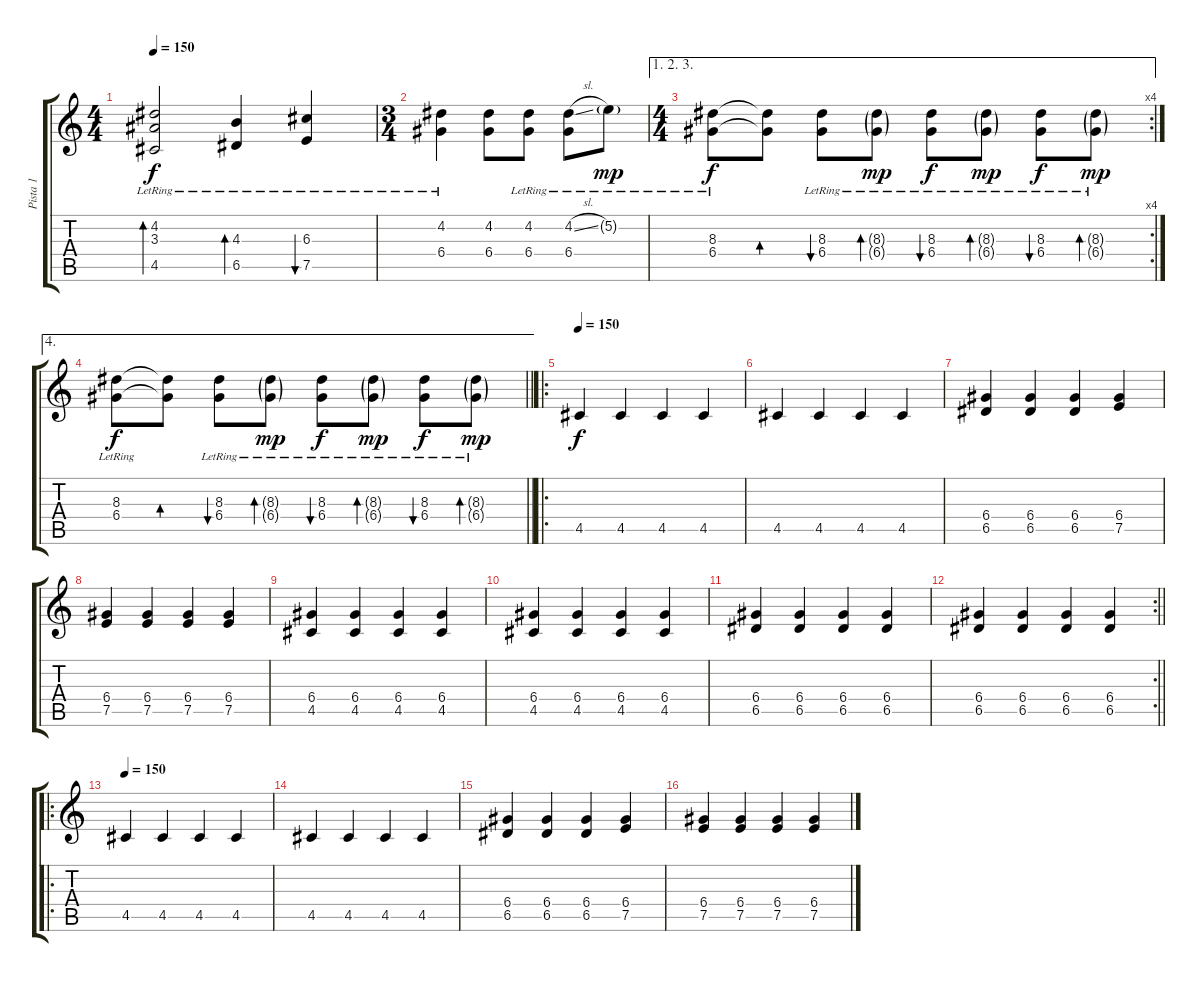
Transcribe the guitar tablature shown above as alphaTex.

\track ("Pista 1" "Pista 1") {instrument electricguitarmuted}
\staff {score tabs}
\tuning (E4 B3 G3 D3 A2 E2) {hide}
\ts (4 4)
\tempo 150
\clef g2
\ks c
(4.2{lr} 3.3{lr} 4.5{lr}).2{bd 60 dy f} (4.3{lr} 6.5{lr}).4{bd 60} (6.3{lr} 7.5{lr}).4{bu 60} |
\ts (3 4)
(4.2{lr} 6.4{lr}).4 (4.2 6.4).8 (4.2{lr} 6.4{lr}).8 (4.2{sl lr} 6.4{lr}).8 5.2{g lr}.8{dy mp} |
\ae (1 2 3)
\rc 4
\ts (4 4)
(8.3 6.4{lr}).8{dy f} (8.3{t} 6.4{t}).8{bd 60} (8.3 6.4{lr}).8{bu 60} (8.3{g lr} 6.4{g lr}).8{bd 60 dy mp} (8.3{lr} 6.4{lr}).8{bu 60 dy f} (8.3{g} 6.4{g lr}).8{bd 60 dy mp} (8.3{lr} 6.4{lr}).8{bu 60 dy f} (8.3{g lr} 6.4{g lr}).8{bd 60 dy mp} |
\ae 4
\barLineRight lightlight
(8.3 6.4{lr}).8{dy f} (8.3{t} 6.4{t}).8{bd 60} (8.3 6.4{lr}).8{bu 60} (8.3{g lr} 6.4{g lr}).8{bd 60 dy mp} (8.3{lr} 6.4{lr}).8{bu 60 dy f} (8.3{g} 6.4{g lr}).8{bd 60 dy mp} (8.3{lr} 6.4{lr}).8{bu 60 dy f} (8.3{g lr} 6.4{g lr}).8{bd 60 dy mp} |
\ro
\tempo 150
4.5.4{dy f} 4.5.4 4.5.4 4.5.4 |
4.5.4 4.5.4 4.5.4 4.5.4 |
(6.4 6.5).4 (6.4 6.5).4 (6.4 6.5).4 (6.4 7.5).4 |
(6.4 7.5).4 (6.4 7.5).4 (6.4 7.5).4 (6.4 7.5).4 |
(6.4 4.5).4 (6.4 4.5).4 (6.4 4.5).4 (6.4 4.5).4 |
(6.4 4.5).4 (6.4 4.5).4 (6.4 4.5).4 (6.4 4.5).4 |
(6.4 6.5).4 (6.4 6.5).4 (6.4 6.5).4 (6.4 6.5).4 |
\rc 2
\barLineRight lightlight
(6.4 6.5).4 (6.4 6.5).4 (6.4 6.5).4 (6.4 6.5).4 |
\ro
\tempo 150
4.5.4 4.5.4 4.5.4 4.5.4 |
4.5.4 4.5.4 4.5.4 4.5.4 |
(6.4 6.5).4 (6.4 6.5).4 (6.4 6.5).4 (6.4 7.5).4 |
(6.4 7.5).4 (6.4 7.5).4 (6.4 7.5).4 (6.4 7.5).4
